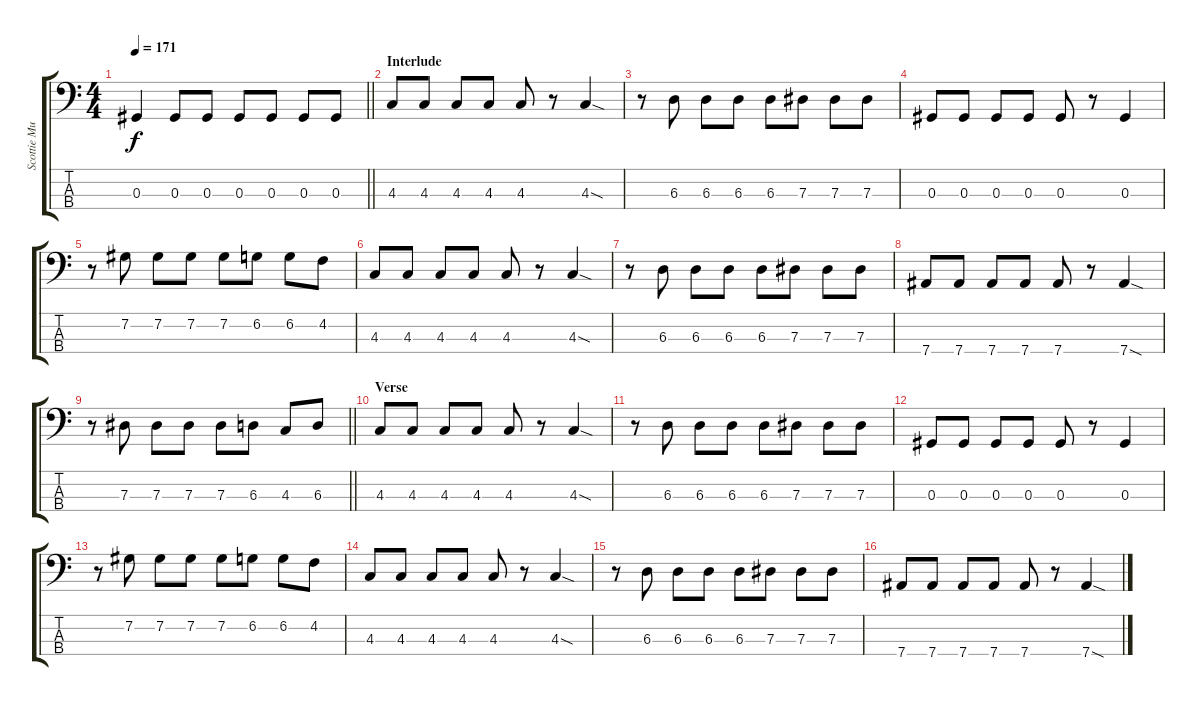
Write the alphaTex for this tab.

\track ("Scottie Murphy - Bass" "Scottie Mu") {instrument electricbasspick}
\staff {score tabs}
\tuning (Gb2 Db2 Ab1 Eb1) {hide}
\ts (4 4)
\tempo 171
\clef f4
\barLineRight lightlight
\ks c
0.3.4{dy f} 0.3.8 0.3.8 0.3.8 0.3.8 0.3.8 0.3.8 |
\section ("" "Interlude")
4.3.8 4.3.8 4.3.8 4.3.8 4.3.8 r.8 4.3{sod}.4 |
r.8 6.3.8 6.3.8 6.3.8 6.3.8 7.3.8 7.3.8 7.3.8 |
0.3.8 0.3.8 0.3.8 0.3.8 0.3.8 r.8 0.3.4 |
r.8 7.2.8 7.2.8 7.2.8 7.2.8 6.2.8 6.2.8 4.2.8 |
4.3.8 4.3.8 4.3.8 4.3.8 4.3.8 r.8 4.3{sod}.4 |
r.8 6.3.8 6.3.8 6.3.8 6.3.8 7.3.8 7.3.8 7.3.8 |
7.4.8 7.4.8 7.4.8 7.4.8 7.4.8 r.8 7.4{sod}.4 |
\barLineRight lightlight
r.8 7.3.8 7.3.8 7.3.8 7.3.8 6.3.8 4.3.8 6.3.8 |
\section ("" "Verse")
4.3.8 4.3.8 4.3.8 4.3.8 4.3.8 r.8 4.3{sod}.4 |
r.8 6.3.8 6.3.8 6.3.8 6.3.8 7.3.8 7.3.8 7.3.8 |
0.3.8 0.3.8 0.3.8 0.3.8 0.3.8 r.8 0.3.4 |
r.8 7.2.8 7.2.8 7.2.8 7.2.8 6.2.8 6.2.8 4.2.8 |
4.3.8 4.3.8 4.3.8 4.3.8 4.3.8 r.8 4.3{sod}.4 |
r.8 6.3.8 6.3.8 6.3.8 6.3.8 7.3.8 7.3.8 7.3.8 |
7.4.8 7.4.8 7.4.8 7.4.8 7.4.8 r.8 7.4{sod}.4
